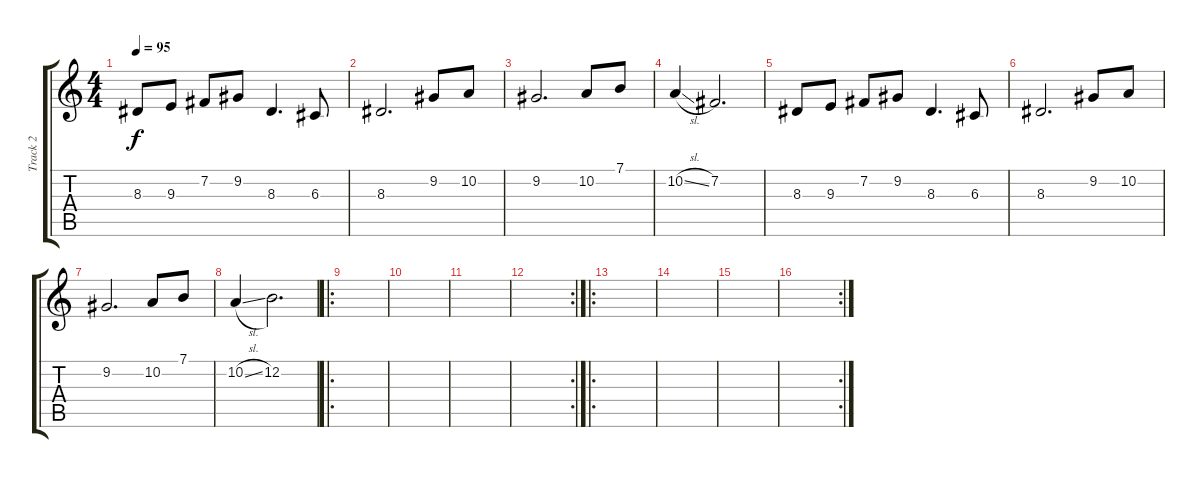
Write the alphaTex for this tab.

\track ("Track 2" "Track 2") {instrument sitar}
\staff {score tabs}
\tuning (E4 B3 G3 D3 A2 E2) {hide}
\ts (4 4)
\tempo 95
\clef g2
\ks c
8.3.8{dy f} 9.3.8 7.2.8 9.2.8 8.3.4{d} 6.3.8 |
8.3.2{d} 9.2.8 10.2.8 |
9.2.2{d} 10.2.8 7.1.8 |
10.2{sl}.4 7.2.2{d} |
8.3.8 9.3.8 7.2.8 9.2.8 8.3.4{d} 6.3.8 |
8.3.2{d} 9.2.8 10.2.8 |
9.2.2{d} 10.2.8 7.1.8 |
10.2{sl}.4 12.2.2{d} |
\ro
|
|
|
\rc 2
|
\ro
|
|
|
\rc 2
